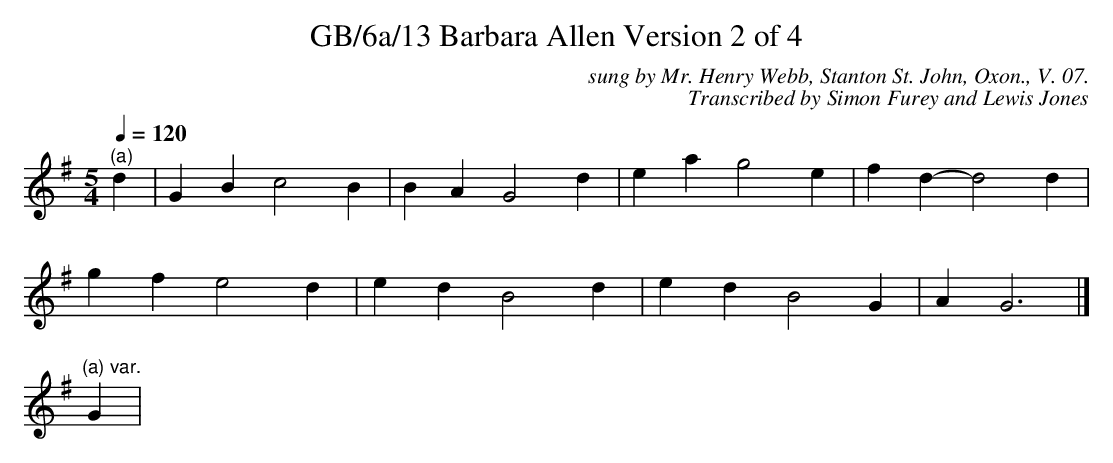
X:1
T:GB/6a/13 Barbara Allen Version 2 of 4
C:sung by Mr. Henry Webb, Stanton St. John, Oxon., V. 07.
C:Transcribed by Simon Furey and Lewis Jones
L:1/4
Q:1/4=120
M:5/4
K:G
"^(a)"d | G B c2 B | B A G2 d | e a g2 e | f d- d2 d |$ g f e2 d | e d B2 d | e d B2 G | A G3 |]$ "^(a) var." G |
